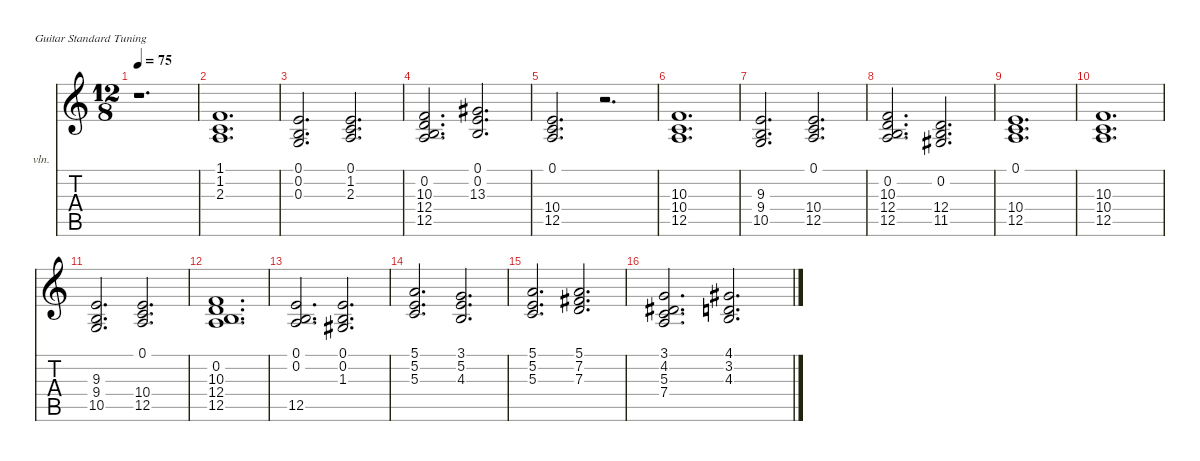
\defaultSystemsLayout 4
\hideDynamics
\bracketExtendMode nobrackets
\firstSystemTrackNameOrientation horizontal
\otherSystemsTrackNameOrientation horizontal
\track ("Keyboard 1" "vln.") {instrument stringensemble1}
\staff {score tabs}
\tuning (E4 B3 G3 D3 A2 E2)
\ts (12 8)
\beaming (8 3 3 3 3)
\tempo 75
\clef g2
\ks c
r.1{d dy p instrument stringensemble1 beam Down} |
(1.1 1.2 2.3).1{d beam Up} |
(0.1 0.2 0.3).2{d beam Up} (0.1 1.2 2.3).2{d beam Up} |
(0.2 10.3 12.4 12.5).2{d beam Up} (0.1 0.2 13.3{acc #}).2{d beam Up} |
(0.1 10.4 12.5).2{d beam Up} r.2{d beam Up} |
(10.3 10.4 12.5).1{d beam Up} |
(9.3 9.4 10.5).2{d beam Up} (0.1 10.4 12.5).2{d beam Up} |
(0.2 10.3 12.4 12.5).2{d beam Up} (0.2 12.4 11.5{acc #}).2{d beam Up} |
(0.1 10.4 12.5).1{d beam Up} |
(10.3 10.4 12.5).1{d beam Up} |
(9.3 9.4 10.5).2{d beam Up} (0.1 10.4 12.5).2{d beam Up} |
(0.2 10.3 12.4 12.5).1{d beam Up} |
(0.1 0.2 12.5).2{d beam Up} (0.1 0.2 1.3{acc #}).2{d beam Up} |
(5.1 5.2 5.3).2{d beam Up} (3.1 5.2 4.3).2{d beam Up} |
(5.1 5.2 5.3).2{d beam Up} (5.1 7.2{acc #} 7.3).2{d beam Up} |
(3.1 4.2{acc #} 5.3 7.4).2{d beam Up} (4.1{acc #} 3.2 4.3).2{d beam Up}
